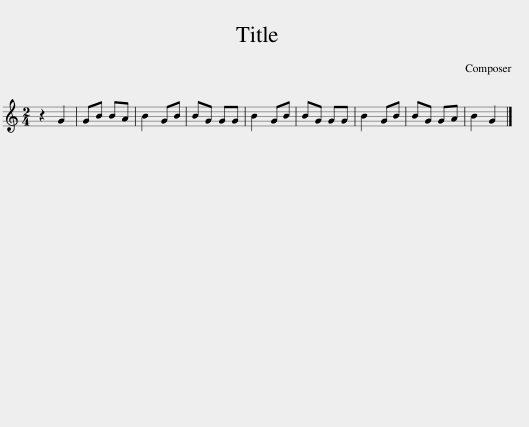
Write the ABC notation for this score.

X:1
L:1/8
M:2/4
I:linebreak $
K:C
V:1 treble
V:1
 z2 G2 | GB BA | B2 GB | BG GG | B2 GB | %5
 BG GG | B2 GB | BG GA | B2 G2 |] %9
